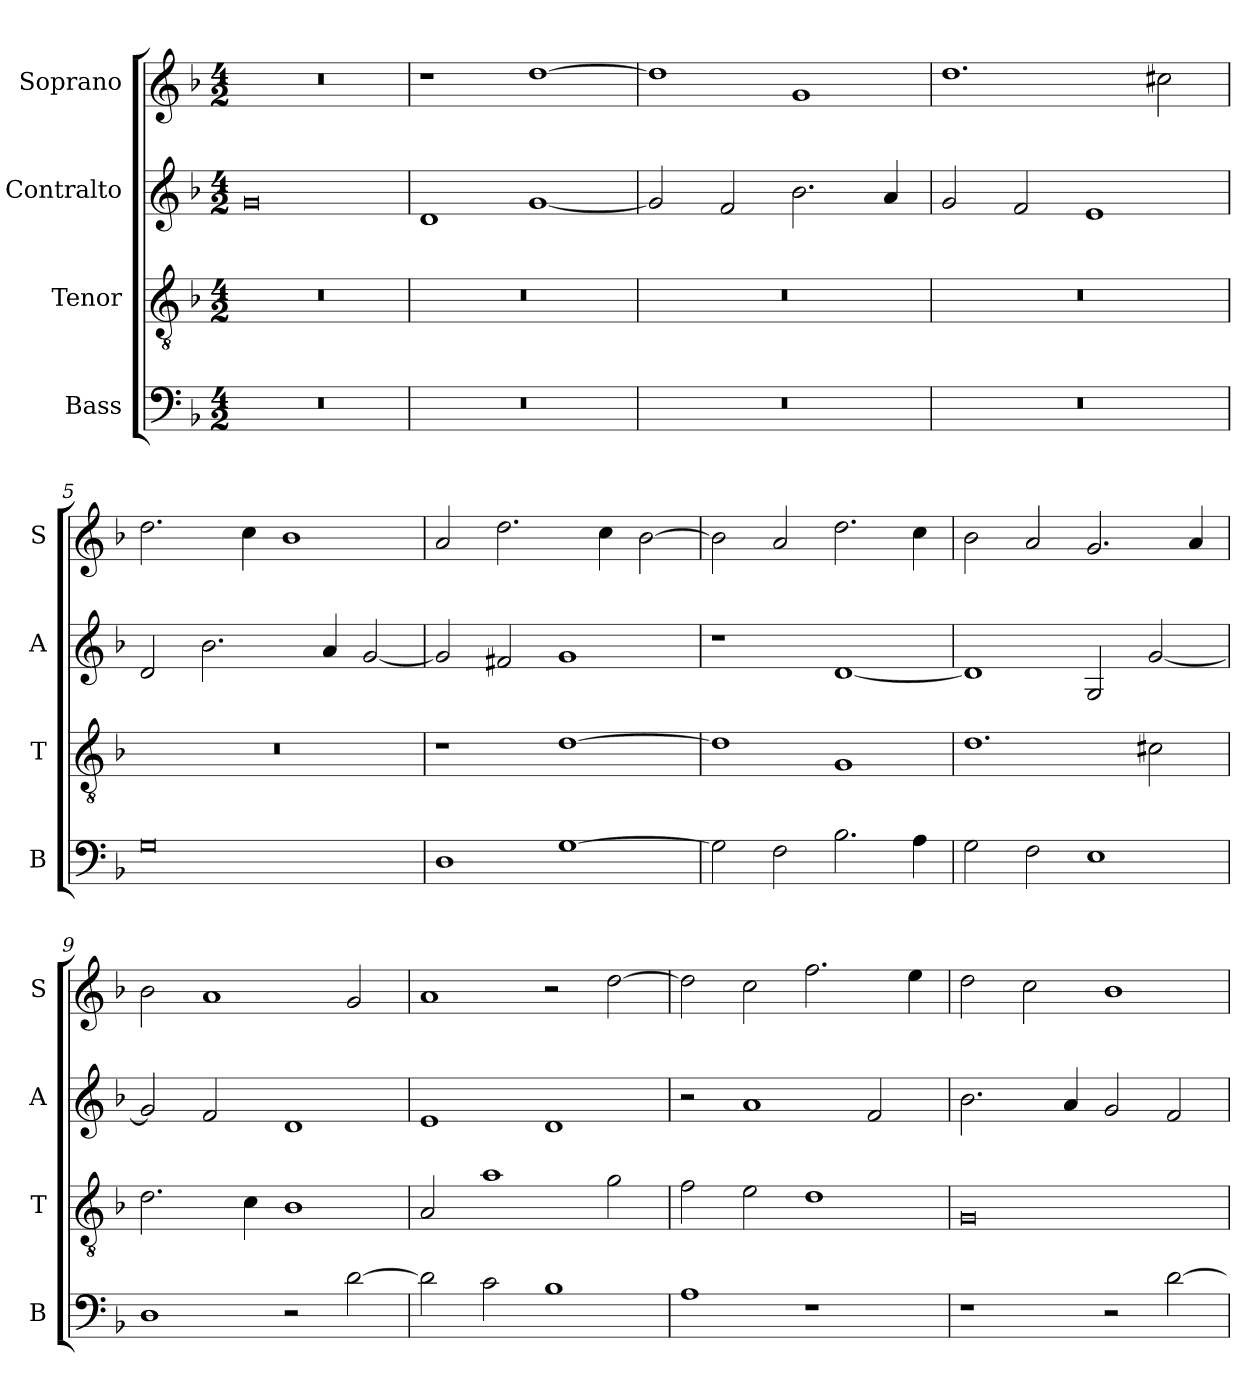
**kern	**kern	**kern	**kern
*part4	*part3	*part2	*part1
*staff4	*staff3	*staff2	*staff1
*I"Bass	*I"Tenor	*I"Contralto	*I"Soprano
*I'B	*I'T	*I'A	*I'S
*clefF4	*clefGv2	*clefG2	*clefG2
*k[b-]	*k[b-]	*k[b-]	*k[b-]
*D:aeo	*D:aeo	*D:aeo	*D:aeo
*M4/2	*M4/2	*M4/2	*M4/2
=1	=1	=1	=1
0r	0r	0g	0r
=2	=2	=2	=2
0r	0r	1d	1r
.	.	[1g	[1dd
=3	=3	=3	=3
0r	0r	2g]	1dd]
.	.	2f	.
.	.	2.b-	1g
.	.	4a	.
=4	=4	=4	=4
0r	0r	2g	1.dd
.	.	2f	.
.	.	1e	.
.	.	.	2cc#X
=5	=5	=5	=5
0G	0r	2d	2.dd
.	.	2.b-	.
.	.	.	4cc
.	.	.	1b-
.	.	4a	.
.	.	[2g	.
=6	=6	=6	=6
1D	1r	2g]	2a
.	.	2f#X	2.dd
[1G	[1d	1g	.
.	.	.	4cc
.	.	.	[2b-
=7	=7	=7	=7
2G]	1d]	1r	2b-]
2F	.	.	2a
2.B-	1G	[1d	2.dd
4A	.	.	4cc
=8	=8	=8	=8
2G	1.d	1d]	2b-
2F	.	.	2a
1E	.	2G	2.g
.	2c#X	[2g	.
.	.	.	4a
=9	=9	=9	=9
1D	2.d	2g]	2b-
.	.	2f	1a
.	4c	.	.
2r	1B-	1d	.
[2d	.	.	2g
=10	=10	=10	=10
2d]	2A	1e	1a
2c	1a	.	.
1B-	.	1d	2r
.	2g	.	[2dd
=11	=11	=11	=11
1A	2f	2r	2dd]
.	2e	1a	2cc
1r	1d	.	2.ff
.	.	2f	.
.	.	.	4ee
=12	=12	=12	=12
1r	0G	2.b-	2dd
.	.	.	2cc
.	.	4a	.
2r	.	2g	1b-
[2d	.	2f	.
=	=	=	=
*-	*-	*-	*-
